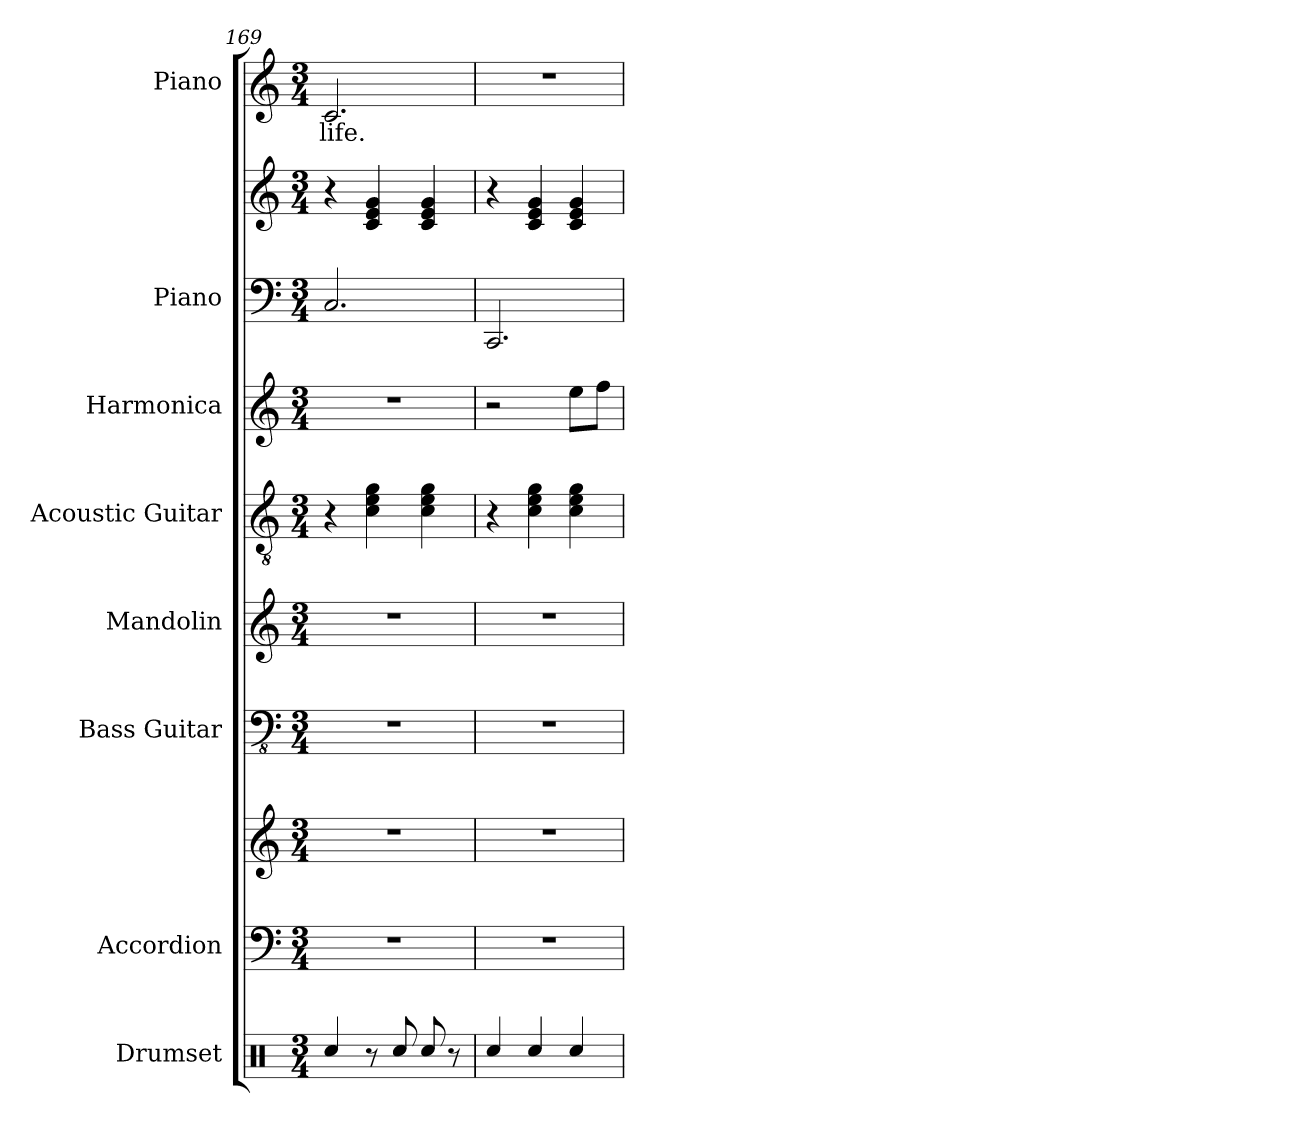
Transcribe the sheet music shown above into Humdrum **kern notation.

**kern	**kern	**kern	**kern	**kern	**kern	**kern	**kern	**kern	**kern	**text
*part8	*part7	*part7	*part6	*part5	*part4	*part3	*part2	*part2	*part1	*part1
*staff10	*staff9	*staff8	*staff7	*staff6	*staff5	*staff4	*staff3	*staff2	*staff1	*staff1
*I"Drumset	*I"Accordion	*	*I"Bass Guitar	*I"Mandolin	*I"Acoustic Guitar	*I"Harmonica	*I"Piano	*	*I"Piano	*
*I'Drs.	*I'Acc.	*	*I'B. Guit.	*I'Mdn.	*I'Guit.	*I'Harm.	*I'Pno.	*	*I'Pno.	*
*clefX	*clefF4	*clefG2	*clefFv4	*clefG2	*clefGv2	*clefG2	*clefF4	*clefG2	*clefG2	*
*k[]	*k[]	*k[]	*k[]	*k[]	*k[]	*k[]	*k[]	*k[]	*k[]	*
*M3/4	*M3/4	*M3/4	*M3/4	*M3/4	*M3/4	*M3/4	*M3/4	*M3/4	*M3/4	*
=169	=169	=169	=169	=169	=169	=169	=169	=169	=169	=169
4Rcc/	2.r	2.r	2.r	2.r	4r	2.r	2.C/	4r	2.c/	life.
8r	.	.	.	.	4c\ 4e\ 4g\	.	.	4c/ 4e/ 4g/	.	.
8Rcc/	.	.	.	.	.	.	.	.	.	.
8Rcc/	.	.	.	.	4c\ 4e\ 4g\	.	.	4c/ 4e/ 4g/	.	.
8r	.	.	.	.	.	.	.	.	.	.
=170	=170	=170	=170	=170	=170	=170	=170	=170	=170	=170
4Rcc/	2.r	2.r	2.r	2.r	4r	2r	2.CC/	4r	2.r	.
4Rcc/	.	.	.	.	4c\ 4e\ 4g\	.	.	4c/ 4e/ 4g/	.	.
4Rcc/	.	.	.	.	4c\ 4e\ 4g\	8ee\L	.	4c/ 4e/ 4g/	.	.
.	.	.	.	.	.	8ff\J	.	.	.	.
=	=	=	=	=	=	=	=	=	=	=
*-	*-	*-	*-	*-	*-	*-	*-	*-	*-	*-
